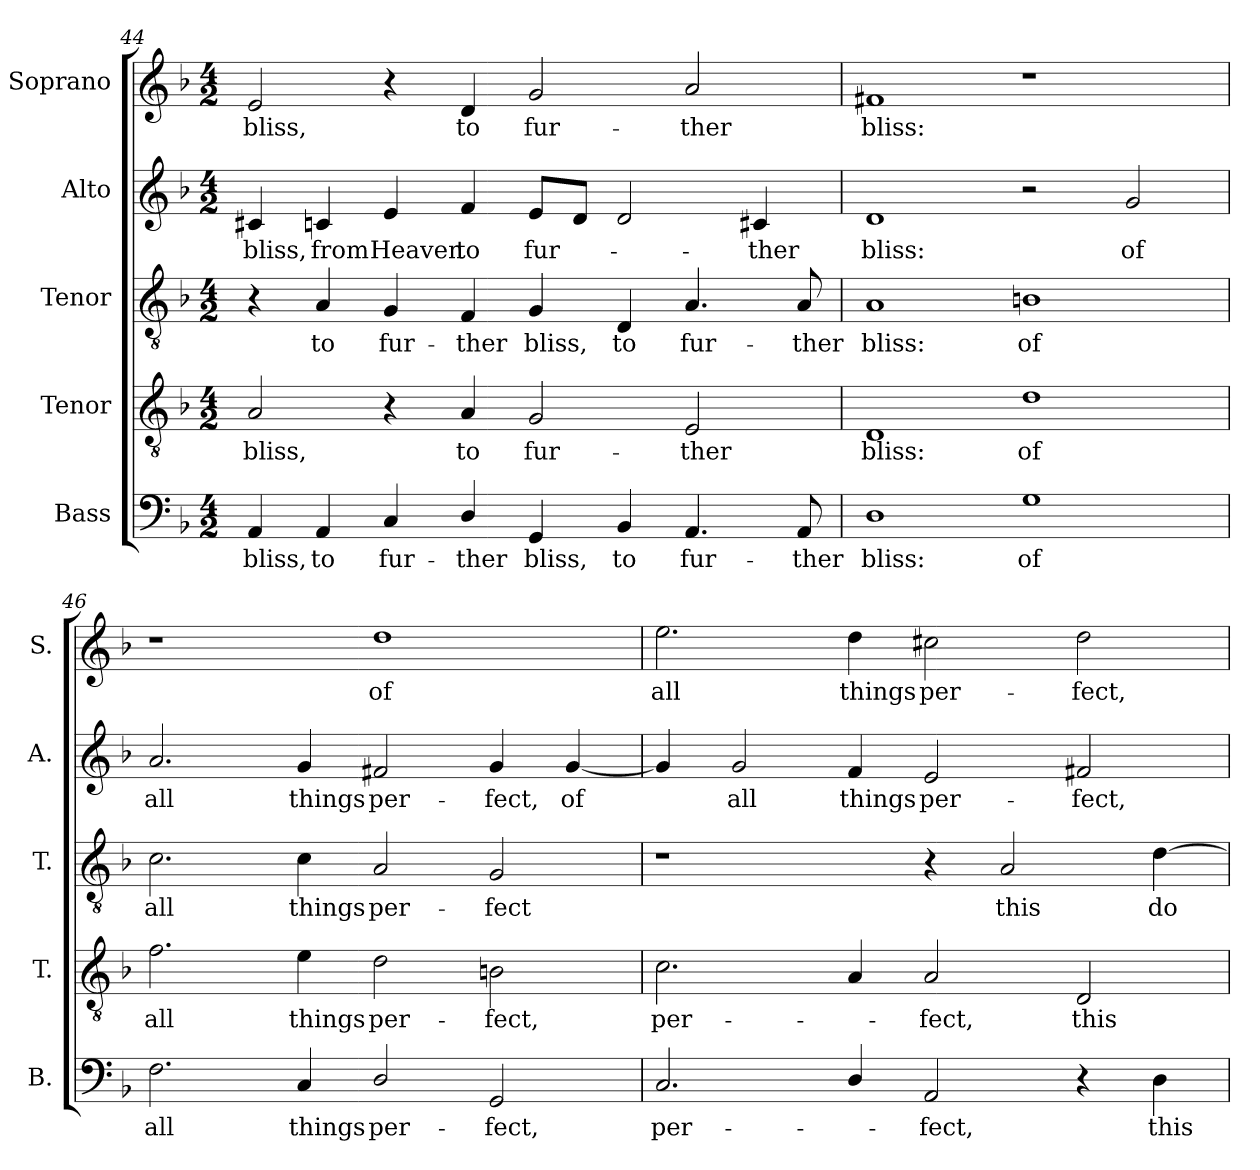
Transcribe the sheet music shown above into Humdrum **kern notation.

**kern	**text	**kern	**text	**kern	**text	**kern	**text	**kern	**text
*part5	*part5	*part4	*part4	*part3	*part3	*part2	*part2	*part1	*part1
*staff5	*staff5	*staff4	*staff4	*staff3	*staff3	*staff2	*staff2	*staff1	*staff1
*I"Bass	*	*I"Tenor	*	*I"Tenor	*	*I"Alto	*	*I"Soprano	*
*I'B.	*	*I'T.	*	*I'T.	*	*I'A.	*	*I'S.	*
!!LO:PB:g=z
*clefF4	*	*clefGv2	*	*clefGv2	*	*clefG2	*	*clefG2	*
*	*	*ITrd7c12	*	*ITrd7c12	*	*	*	*	*
*k[b-]	*	*k[b-]	*	*k[b-]	*	*k[b-]	*	*k[b-]	*
*F:	*	*F:	*	*F:	*	*F:	*	*F:	*
*M4/2	*	*M4/2	*	*M4/2	*	*M4/2	*	*M4/2	*
=44	=44	=44	=44	=44	=44	=44	=44	=44	=44
!	!LO:LY:b:color=#000000	!	!	!	!	!	!	!	!
!	!	!	!LO:LY:b:color=#000000	!	!	!	!	!	!
!	!	!	!	!	!	!	!LO:LY:b:color=#000000	!	!
!	!	!	!	!	!	!	!	!	!LO:LY:b:color=#000000
4AAi/	bliss,	2AAi/	bliss,	4r	.	4c#Xi/	bliss,	2ei/	bliss,
!	!LO:LY:b:color=#000000	!	!	!	!	!	!	!	!
!	!	!	!	!	!LO:LY:b:color=#000000	!	!	!	!
!	!	!	!	!	!	!	!LO:LY:b:color=#000000	!	!
4AAi/	to	.	.	4AAi/	to	4cni/	from	.	.
!	!LO:LY:b:color=#000000	!	!	!	!	!	!	!	!
!	!	!	!	!	!LO:LY:b:color=#000000	!	!	!	!
!	!	!	!	!	!	!	!LO:LY:b:color=#000000	!	!
4Ci/	fur-	4r	.	4GGi/	fur-	4ei/	Heaven	4r	.
!	!LO:LY:b:color=#000000	!	!	!	!	!	!	!	!
!	!	!	!LO:LY:b:color=#000000	!	!	!	!	!	!
!	!	!	!	!	!LO:LY:b:color=#000000	!	!	!	!
!	!	!	!	!	!	!	!LO:LY:b:color=#000000	!	!
!	!	!	!	!	!	!	!	!	!LO:LY:b:color=#000000
4Di/	-ther	4AAi/	to	4FFi/	-ther	4fi/	to	4di/	to
!	!LO:LY:b:color=#000000	!	!	!	!	!	!	!	!
!	!	!	!LO:LY:b:color=#000000	!	!	!	!	!	!
!	!	!	!	!	!LO:LY:b:color=#000000	!	!	!	!
!	!	!	!	!	!	!	!LO:LY:b:color=#000000	!	!
!	!	!	!	!	!	!	!	!	!LO:LY:b:color=#000000
4GGi/	bliss,	2GGi/	fur-	4GGi/	bliss,	8ei/L	fur-	2gi/	fur-
.	.	.	.	.	.	8di/J	.	.	.
!	!LO:LY:b:color=#000000	!	!	!	!	!	!	!	!
!	!	!	!	!	!LO:LY:b:color=#000000	!	!	!	!
4BB-i/	to	.	.	4DDi/	to	2di/	.	.	.
!	!LO:LY:b:color=#000000	!	!	!	!	!	!	!	!
!	!	!	!LO:LY:b:color=#000000	!	!	!	!	!	!
!	!	!	!	!	!LO:LY:b:color=#000000	!	!	!	!
!	!	!	!	!	!	!	!	!	!LO:LY:b:color=#000000
4.AAi/	fur-	2EEi/	-ther	4.AAi/	fur-	.	.	2ai/	-ther
!	!	!	!	!	!	!	!LO:LY:b:color=#000000	!	!
.	.	.	.	.	.	4c#Xi/	-ther	.	.
!	!LO:LY:b:color=#000000	!	!	!	!	!	!	!	!
!	!	!	!	!	!LO:LY:b:color=#000000	!	!	!	!
8AAi/	-ther	.	.	8AAi/	-ther	.	.	.	.
=45	=45	=45	=45	=45	=45	=45	=45	=45	=45
!	!LO:LY:b:color=#000000	!	!	!	!	!	!	!	!
!	!	!	!LO:LY:b:color=#000000	!	!	!	!	!	!
!	!	!	!	!	!LO:LY:b:color=#000000	!	!	!	!
!	!	!	!	!	!	!	!LO:LY:b:color=#000000	!	!
!	!	!	!	!	!	!	!	!	!LO:LY:b:color=#000000
1Di	bliss:	1DDi	bliss:	1AAi	bliss:	1di	bliss:	1f#Xi	bliss:
!	!LO:LY:b:color=#000000	!	!	!	!	!	!	!	!
!	!	!	!LO:LY:b:color=#000000	!	!	!	!	!	!
!	!	!	!	!	!LO:LY:b:color=#000000	!	!	!	!
1Gi	of	1Di	of	1BBni	of	2r	.	1r	.
!	!	!	!	!	!	!	!LO:LY:b:color=#000000	!	!
.	.	.	.	.	.	2gi/	of	.	.
=46	=46	=46	=46	=46	=46	=46	=46	=46	=46
!	!LO:LY:b:color=#000000	!	!	!	!	!	!	!	!
!	!	!	!LO:LY:b:color=#000000	!	!	!	!	!	!
!	!	!	!	!	!LO:LY:b:color=#000000	!	!	!	!
!	!	!	!	!	!	!	!LO:LY:b:color=#000000	!	!
2.Fi\	all	2.Fi\	all	2.Ci\	all	2.ai/	all	1r	.
!	!LO:LY:b:color=#000000	!	!	!	!	!	!	!	!
!	!	!	!LO:LY:b:color=#000000	!	!	!	!	!	!
!	!	!	!	!	!LO:LY:b:color=#000000	!	!	!	!
!	!	!	!	!	!	!	!LO:LY:b:color=#000000	!	!
4Ci/	things	4Ei\	things	4Ci\	things	4gi/	things	.	.
!	!LO:LY:b:color=#000000	!	!	!	!	!	!	!	!
!	!	!	!LO:LY:b:color=#000000	!	!	!	!	!	!
!	!	!	!	!	!LO:LY:b:color=#000000	!	!	!	!
!	!	!	!	!	!	!	!LO:LY:b:color=#000000	!	!
!	!	!	!	!	!	!	!	!	!LO:LY:b:color=#000000
2Di/	per-	2Di\	per-	2AAi/	per-	2f#Xi/	per-	1ddi	of
!	!LO:LY:b:color=#000000	!	!	!	!	!	!	!	!
!	!	!	!LO:LY:b:color=#000000	!	!	!	!	!	!
!	!	!	!	!	!LO:LY:b:color=#000000	!	!	!	!
!	!	!	!	!	!	!	!LO:LY:b:color=#000000	!	!
2GGi/	-fect,	2BBni\	-fect,	2GGi/	-fect	4gi/	-fect,	.	.
!	!	!	!	!	!	!	!LO:LY:b:color=#000000	!	!
.	.	.	.	.	.	[4gi/	of	.	.
!!LO:LB:g=z
=47	=47	=47	=47	=47	=47	=47	=47	=47	=47
!	!LO:LY:b:color=#000000	!	!	!	!	!	!	!	!
!	!	!	!LO:LY:b:color=#000000	!	!	!	!	!	!
!	!	!	!	!	!	!	!	!	!LO:LY:b:color=#000000
2.Ci/	per-	2.Ci\	per-	1r	.	4gi/]	.	2.eei\	all
!	!	!	!	!	!	!	!LO:LY:b:color=#000000	!	!
.	.	.	.	.	.	2gi/	all	.	.
!	!	!	!	!	!	!	!LO:LY:b:color=#000000	!	!
!	!	!	!	!	!	!	!	!	!LO:LY:b:color=#000000
4Di/	.	4AAi/	.	.	.	4fi/	things	4ddi\	things
!	!LO:LY:b:color=#000000	!	!	!	!	!	!	!	!
!	!	!	!LO:LY:b:color=#000000	!	!	!	!	!	!
!	!	!	!	!	!	!	!LO:LY:b:color=#000000	!	!
!	!	!	!	!	!	!	!	!	!LO:LY:b:color=#000000
2AAi/	-fect,	2AAi/	-fect,	4r	.	2ei/	per-	2cc#Xi\	per-
!	!	!	!	!	!LO:LY:b:color=#000000	!	!	!	!
.	.	.	.	2AAi/	this	.	.	.	.
!	!	!	!LO:LY:b:color=#000000	!	!	!	!	!	!
!	!	!	!	!	!	!	!LO:LY:b:color=#000000	!	!
!	!	!	!	!	!	!	!	!	!LO:LY:b:color=#000000
4r	.	2DDi/	this	.	.	2f#Xi/	-fect,	2ddi\	-fect,
!	!LO:LY:b:color=#000000	!	!	!	!	!	!	!	!
!	!	!	!	!	!LO:LY:b:color=#000000	!	!	!	!
4Di\	this	.	.	[4Di\	do	.	.	.	.
=	=	=	=	=	=	=	=	=	=
*-	*-	*-	*-	*-	*-	*-	*-	*-	*-
